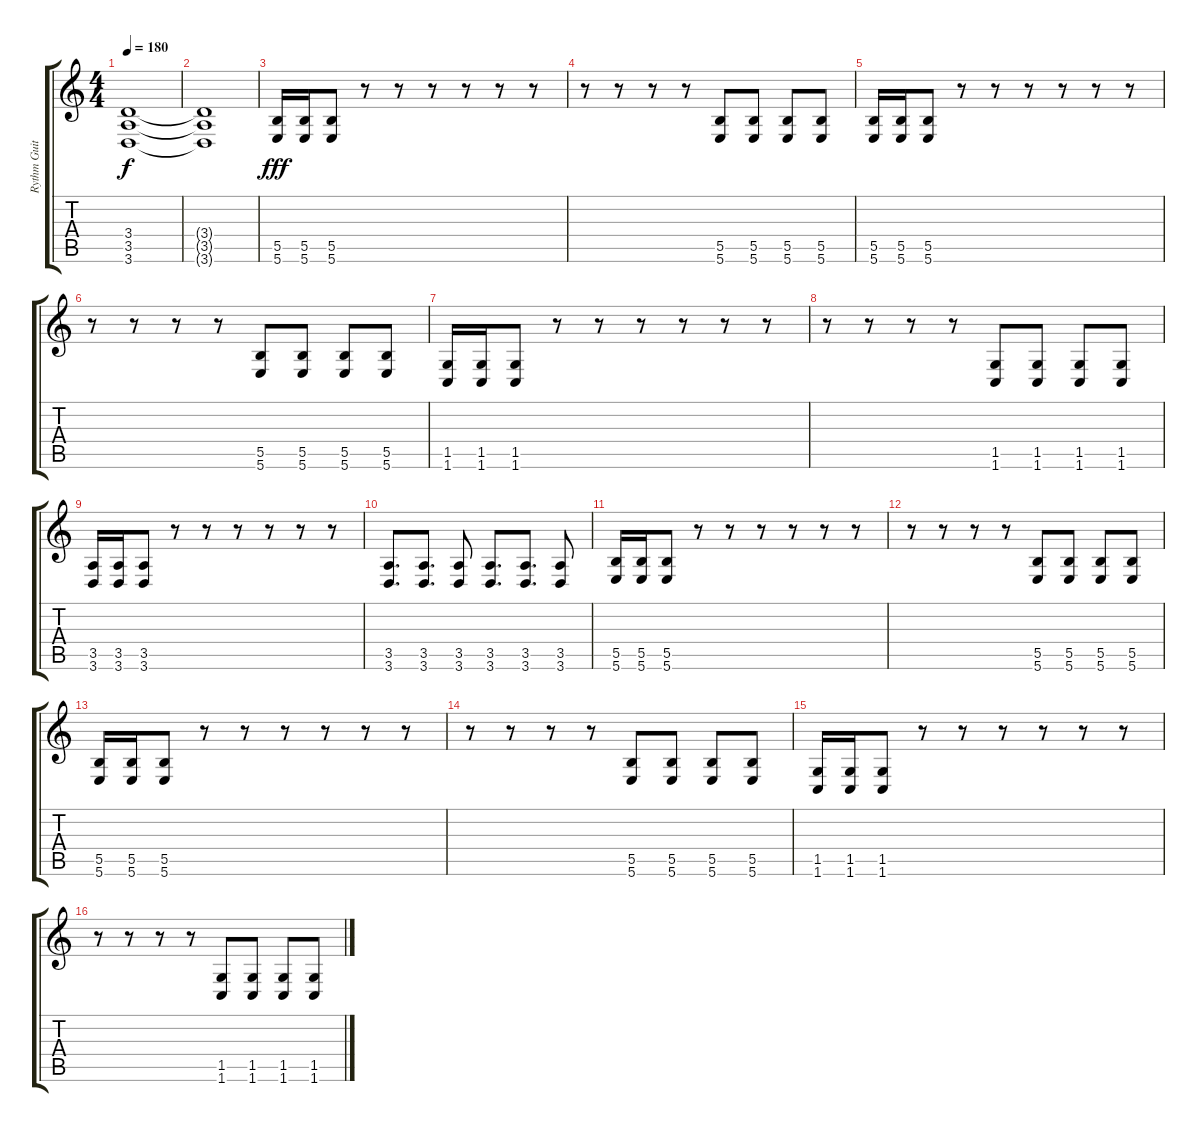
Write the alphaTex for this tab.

\track ("Rythm Guitar" "Rythm Guit") {instrument distortionguitar}
\staff {score tabs}
\tuning (Db4 Ab3 E3 B2 Gb2 B1) {hide}
\ts (4 4)
\tempo 180
\clef g2
\ks c
(3.4 3.5 3.6).1{dy f} |
(3.4{t} 3.5{t} 3.6{t}).1 |
(5.5 5.6).16{dy fff} (5.5 5.6).16 (5.5 5.6).8 r.8 r.8 r.8 r.8 r.8 r.8 |
r.8 r.8 r.8 r.8 (5.5 5.6).8 (5.5 5.6).8 (5.5 5.6).8 (5.5 5.6).8 |
(5.5 5.6).16 (5.5 5.6).16 (5.5 5.6).8 r.8 r.8 r.8 r.8 r.8 r.8 |
r.8 r.8 r.8 r.8 (5.5 5.6).8 (5.5 5.6).8 (5.5 5.6).8 (5.5 5.6).8 |
(1.5 1.6).16 (1.5 1.6).16 (1.5 1.6).8 r.8 r.8 r.8 r.8 r.8 r.8 |
r.8 r.8 r.8 r.8 (1.5 1.6).8 (1.5 1.6).8 (1.5 1.6).8 (1.5 1.6).8 |
(3.5 3.6).16 (3.5 3.6).16 (3.5 3.6).8 r.8 r.8 r.8 r.8 r.8 r.8 |
(3.5 3.6).8{d} (3.5 3.6).8{d} (3.5 3.6).8 (3.5 3.6).8{d} (3.5 3.6).8{d} (3.5 3.6).8 |
(5.5 5.6).16 (5.5 5.6).16 (5.5 5.6).8 r.8 r.8 r.8 r.8 r.8 r.8 |
r.8 r.8 r.8 r.8 (5.5 5.6).8 (5.5 5.6).8 (5.5 5.6).8 (5.5 5.6).8 |
(5.5 5.6).16 (5.5 5.6).16 (5.5 5.6).8 r.8 r.8 r.8 r.8 r.8 r.8 |
r.8 r.8 r.8 r.8 (5.5 5.6).8 (5.5 5.6).8 (5.5 5.6).8 (5.5 5.6).8 |
(1.5 1.6).16 (1.5 1.6).16 (1.5 1.6).8 r.8 r.8 r.8 r.8 r.8 r.8 |
r.8 r.8 r.8 r.8 (1.5 1.6).8 (1.5 1.6).8 (1.5 1.6).8 (1.5 1.6).8
